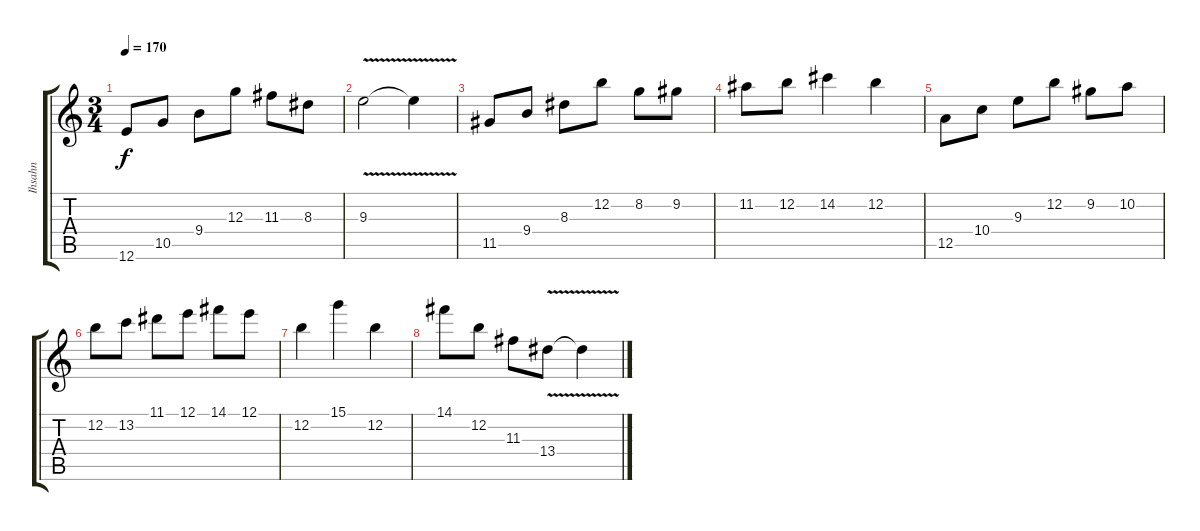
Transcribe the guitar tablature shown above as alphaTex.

\track ("Ihsahn" "Ihsahn") {instrument distortionguitar}
\staff {score tabs}
\tuning (E4 B3 G3 D3 A2 E2) {hide}
\ts (3 4)
\tempo 170
\clef g2
\ks c
12.6.8{dy f volume 14} 10.5.8 9.4.8 12.3.8 11.3.8 8.3.8 |
9.3{v}.2 9.3{v t}.4 |
11.5.8 9.4.8 8.3.8 12.2.8 8.2.8 9.2.8 |
11.2.8 12.2.8 14.2.4 12.2.4 |
12.5.8 10.4.8 9.3.8 12.2.8 9.2.8 10.2.8 |
12.2.8 13.2.8 11.1.8 12.1.8 14.1.8 12.1.8 |
12.2.4 15.1.4 12.2.4 |
14.1.8 12.2.8 11.3.8 13.4{v}.8 13.4{v t}.4
